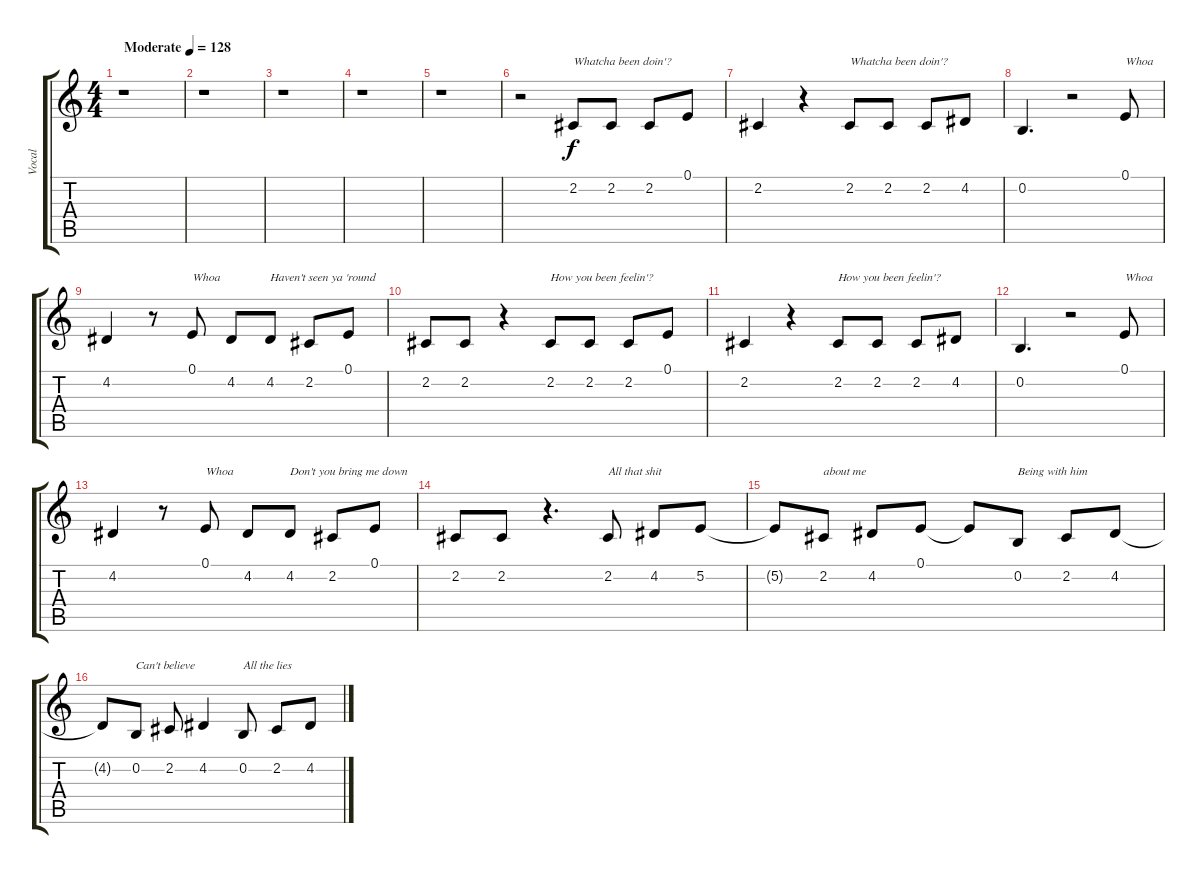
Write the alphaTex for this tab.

\track ("Vocal" "Vocal") {instrument harmonica}
\staff {score tabs}
\tuning (E4 B3 G3 D3 A2 E2) {hide}
\ts (4 4)
\tempo (128 "Moderate")
\clef g2
\ks c
r.1{dy f instrument harmonica} |
r.1 |
r.1 |
r.1 |
r.1 |
r.2 2.2.8{txt "Whatcha been doin'?"} 2.2.8 2.2.8 0.1.8 |
2.2.4 r.4 2.2.8{txt "Whatcha been doin'?"} 2.2.8 2.2.8 4.2.8 |
0.2.4{d} r.2 0.1.8{txt "Whoa"} |
4.2.4 r.8 0.1.8{txt "Whoa"} 4.2.8 4.2.8{txt "Haven't seen ya 'round"} 2.2.8 0.1.8 |
2.2.8 2.2.8 r.4 2.2.8{txt "How you been feelin'?"} 2.2.8 2.2.8 0.1.8 |
2.2.4 r.4 2.2.8{txt "How you been feelin'?"} 2.2.8 2.2.8 4.2.8 |
0.2.4{d} r.2 0.1.8{txt "Whoa"} |
4.2.4 r.8 0.1.8{txt "Whoa"} 4.2.8 4.2.8{txt "Don't you bring me down"} 2.2.8 0.1.8 |
2.2.8 2.2.8 r.4{d} 2.2.8{txt "All that shit "} 4.2.8 5.2.8 |
5.2{t}.8 2.2.8{txt "about me"} 4.2.8 0.1.8 0.1{t}.8 0.2.8{txt "Being with him"} 2.2.8 4.2.8 |
4.2{t}.8 0.2.8{txt "Can't believe"} 2.2.8 4.2.4 0.2.8{txt "All the lies"} 2.2.8 4.2.8
